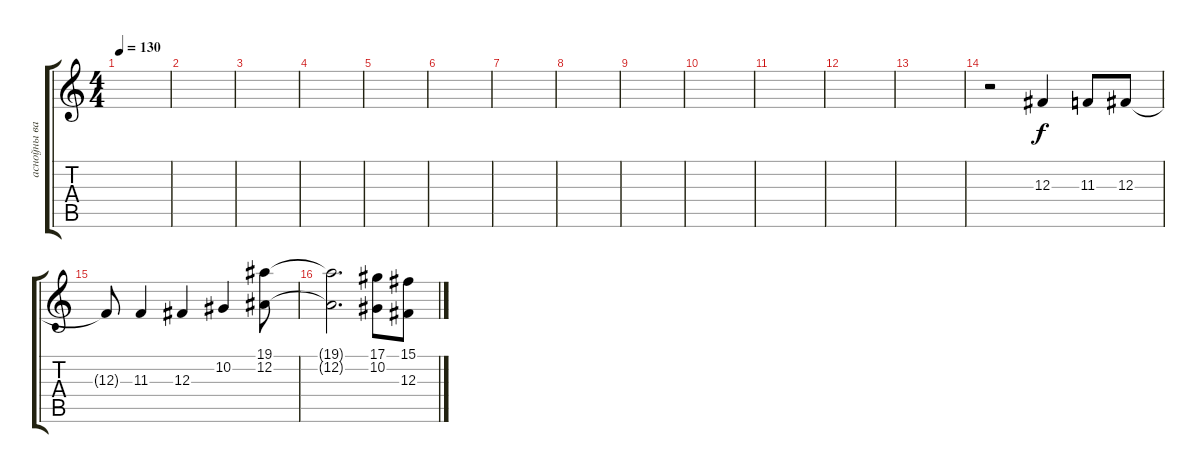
\track ("асноўны вакал Алесь  " "асноўны ва") {instrument lead6voice}
\staff {score tabs}
\tuning (Eb4 Bb3 Gb3 Db3 Ab2 Eb2) {hide}
\ts (4 4)
\tempo 130
\clef g2
\ks c
|
|
|
|
|
|
|
|
|
|
|
|
|
r.2 12.3.4 11.3.8 12.3.8 |
12.3{t}.8 11.3.4 12.3.4 10.2.4 (19.1 12.2).8 |
(19.1{t} 12.2{t}).2{d} (17.1 10.2).8 (15.1 12.3).8
